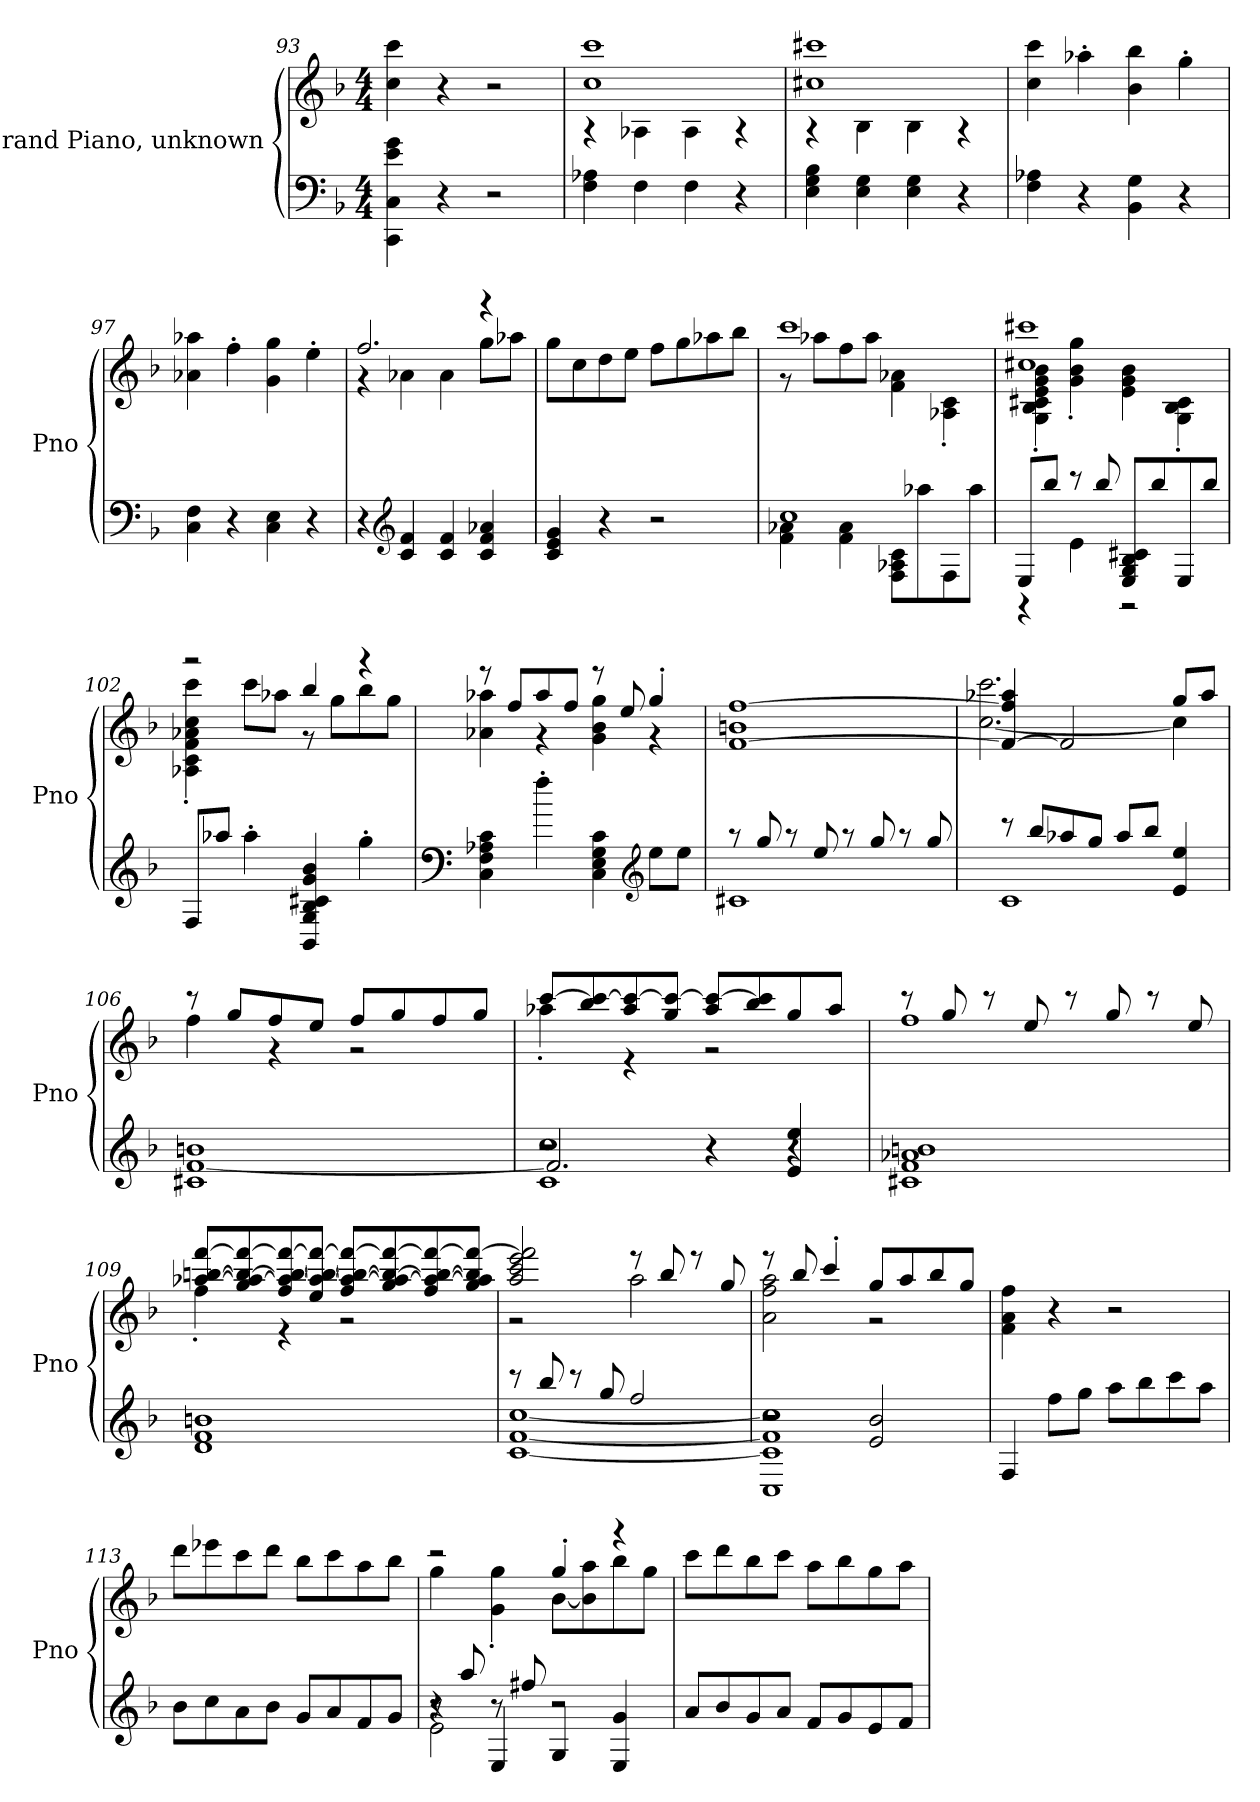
**kern	**kern
*part1	*part1
*staff2	*staff1
*I"Grand Piano, unknown	*
*I'Pno	*
!!LO:LB:g=z
*clefF4	*clefG2
*k[b-]	*k[b-]
*M4/4	*M4/4
=93	=93
4CC\ 4C\ 4e\ 4g\	4cc\ 4ccc\
4r	4r
2r	2r
=94	=94
*	*^
4F\ 4A-X\	1cc 1ccc	4r
4F\	.	4A-X\
4F\	.	4A-\
4r	.	4r
=95	=95	=95
4E\ 4G\ 4B-\	1cc#X 1ccc#X	4r
4E\ 4G\	.	4B-\
4E\ 4G\	.	4B-\
4r	.	4r
*	*v	*v
=96	=96
4F\ 4A-X\	4cc\ 4ccc\
4r	4aa-X'\
4BB-\ 4G\	4b-\ 4bb-\
4r	4gg'\
=97	=97
4C\ 4F\	4a-X\ 4aa-X\
4r	4ff'\
4C\ 4E\	4g\ 4gg\
4r	4ee'\
=98	=98
*	*^
4r	2.ff/	4r
*clefG2	*	*
4c/ 4f/	.	4a-X\
4c/ 4f/	.	4a-\
4c/ 4f/ 4a-X/	4r	8gg\L
.	.	8aa-X\J
*	*v	*v
!!LO:LB:g=z
=99	=99
4c/ 4e/ 4g/	8gg\L
.	8cc\
4r	8dd\
.	8ee\J
2r	8ff\L
.	8gg\
.	8aa-X\
.	8bb-\J
=100	=100
*^	*^
1cc	4f\ 4a-X\	1ccc	8r
.	.	.	8aa-X\L
.	4f\ 4a-\	.	8ff\
.	.	.	8aa-\J
.	8F\ 8A-X\ 8c\L	.	4f\ 4a-X\
.	8aa-X\	.	.
.	8F\	.	4A-X\' 4c\'
.	8aa-\J	.	.
=101	=101	=101	=101
8E/L	4r	1cc#X 1ccc#X	4G\' 4B-\' 4c#X\' 4e\' 4g\' 4b-\'
8bb-/J	.	.	.
8r	4e\	.	4g\' 4b-\' 4gg\'
8bb-/	.	.	.
8E/ 8G/ 8B-/ 8c#X/L	2r	.	4e\ 4g\ 4b-\
8bb-/	.	.	.
8E/	.	.	4G\' 4B-\' 4c#\'
8bb-/J	.	.	.
*v	*v	*	*
=102	=102	=102
8F/L	2r	4A-X\' 4c\' 4f\' 4a-X\' 4cc\' 4ccc\'
8aa-X/J	.	.
4aa-'\	.	8ccc\L
.	.	8aa-X\J
4BB-/ 4G/ 4B-/ 4c#X/ 4g/ 4b-/	4bb-/	8r
.	.	8gg\L
4gg'\	4r	8bb-\
.	.	8gg\J
!!LO:LB:g=z	!!
=103	=103	=103
*clefF4	*	*
4C\ 4F\ 4A-X\ 4c\	8r	4a-X\ 4aa-X\
.	8ff/L	.
4ff'\	8aa-/	4r
.	8ff/J	.
4C\ 4E\ 4G\ 4c\	8r	4g\ 4b-\ 4gg\
.	8ee/	.
*clefG2	*	*
8ee\L	4gg'/	4r
8ee\J	.	.
=104	=104	=104
*^	*	*
8r	1c#X	[1f [1ff	1bn
8gg/	.	.	.
8r	.	.	.
8ee/	.	.	.
8r	.	.	.
8gg/	.	.	.
8r	.	.	.
8gg/	.	.	.
=105	=105	=105	=105
8r	1c	4f/_ 4ff/] 4aa-X/	[2.cc\ 2.ccc\
8bb-/L	.	.	.
8aa-X/	.	2f/]	.
8gg/J	.	.	.
8aa-/L	.	.	.
8bb-/J	.	.	.
4e/ 4ee/	.	8gg/L	4cc\]
.	.	8aa-/J	.
=106	=106	=106	=106
1c#X 1bn	[1f	8r	4ff\
.	.	8gg/L	.
.	.	8ff/	4r
.	.	8ee/J	.
.	.	8ff/L	2r
.	.	8gg/	.
.	.	8ff/	.
.	.	8gg/J	.
!!LO:PB:g=z	!!
=107	=107	=107	=107
*	*^	*	*
2r	1c 1cc	2.f/]	[8ccc/L	4aa-X'\
.	.	.	8bb-/ 8ccc/_	.
.	.	.	8aa-/ 8ccc/_	4r
.	.	.	8gg/ 8ccc/_J	.
4r	.	.	8aa-/ 8ccc/_L	2r
.	.	.	8bb-/ 8ccc/]	.
4e/ 4ee/	.	4r	8gg/	.
.	.	.	8aa-/J	.
*v	*v	*v	*	*
=108	=108	=108
1c#X 1f 1a-X 1bn	8r	1ff
.	8gg/	.
.	8r	.
.	8ee/	.
.	8r	.
.	8gg/	.
.	8r	.
.	8ee/	.
=109	=109	=109
1d 1f 1bn	[8aa-X/ [8bbn/ [8fff/L	4ff'\
.	8gg/ 8aa-/_ 8bb/_ 8fff/_	.
.	8ff/ 8aa-/_ 8bb/_ 8fff/_	4r
.	8ee/ 8aa-/_ 8bb/_ 8fff/_J	.
.	8ff/ 8aa-/_ 8bb/_ 8fff/_L	2r
.	8gg/ 8aa-/_ 8bb/_ 8fff/_	.
.	8ff/ 8aa-/_ 8bb/_ 8fff/_	.
.	8gg/ 8aa-/] 8bb/] 8fff/_J	.
!!LO:LB:g=z	!!
=110	=110	=110
*^	*	*
8r	[1c [1f [1cc	2aa/ 2ccc/ 2eee/ 2fff/]	2r
8bb-/	.	.	.
8r	.	.	.
8gg/	.	.	.
2ff/	.	8r	2aa\
.	.	8bb-/	.
.	.	8r	.
.	.	8gg/	.
=111	=111	=111	=111
*	*^	*	*
2r	1c] 1f] 1cc]	1C	8r	2a\ 2ff\ 2aa\
.	.	.	8bb-/	.
.	.	.	4ccc'/	.
2e/ 2b-/	.	.	8gg/L	2r
.	.	.	8aa/	.
.	.	.	8bb-/	.
.	.	.	8gg/J	.
*v	*v	*v	*	*
*	*v	*v
=112	=112
4F/	4f\ 4a\ 4ff\
8ff\L	4r
8gg\J	.
8aa\L	2r
8bb-\	.
8ccc\	.
8aa\J	.
=113	=113
8b-\L	8ddd\L
8cc\	8eee-X\
8a\	8ccc\
8b-\J	8ddd\J
8g/L	8bb-\L
8a/	8ccc\
8f/	8aa\
8g/J	8bb-\J
!!LO:LB:g=z
=114	=114
*^	*^
*	*^	*	*
8r	2e\	4r	2r	4gg\
8aa/	.	.	.	.
8r	.	4E/	.	4g\' 4gg\'
8ff#X/	.	.	.	.
4G/	2r	2r	4gg'/	[8b-\L
.	.	.	.	8b-\] 8aa\
4E/ 4g/	.	.	4r	8bb-\
.	.	.	.	8gg\J
*v	*v	*v	*	*
*	*v	*v
=115	=115
8a/L	8ccc\L
8b-/	8ddd\
8g/	8bb-\
8a/J	8ccc\J
8f/L	8aa\L
8g/	8bb-\
8e/	8gg\
8f/J	8aa\J
=	=
*-	*-
